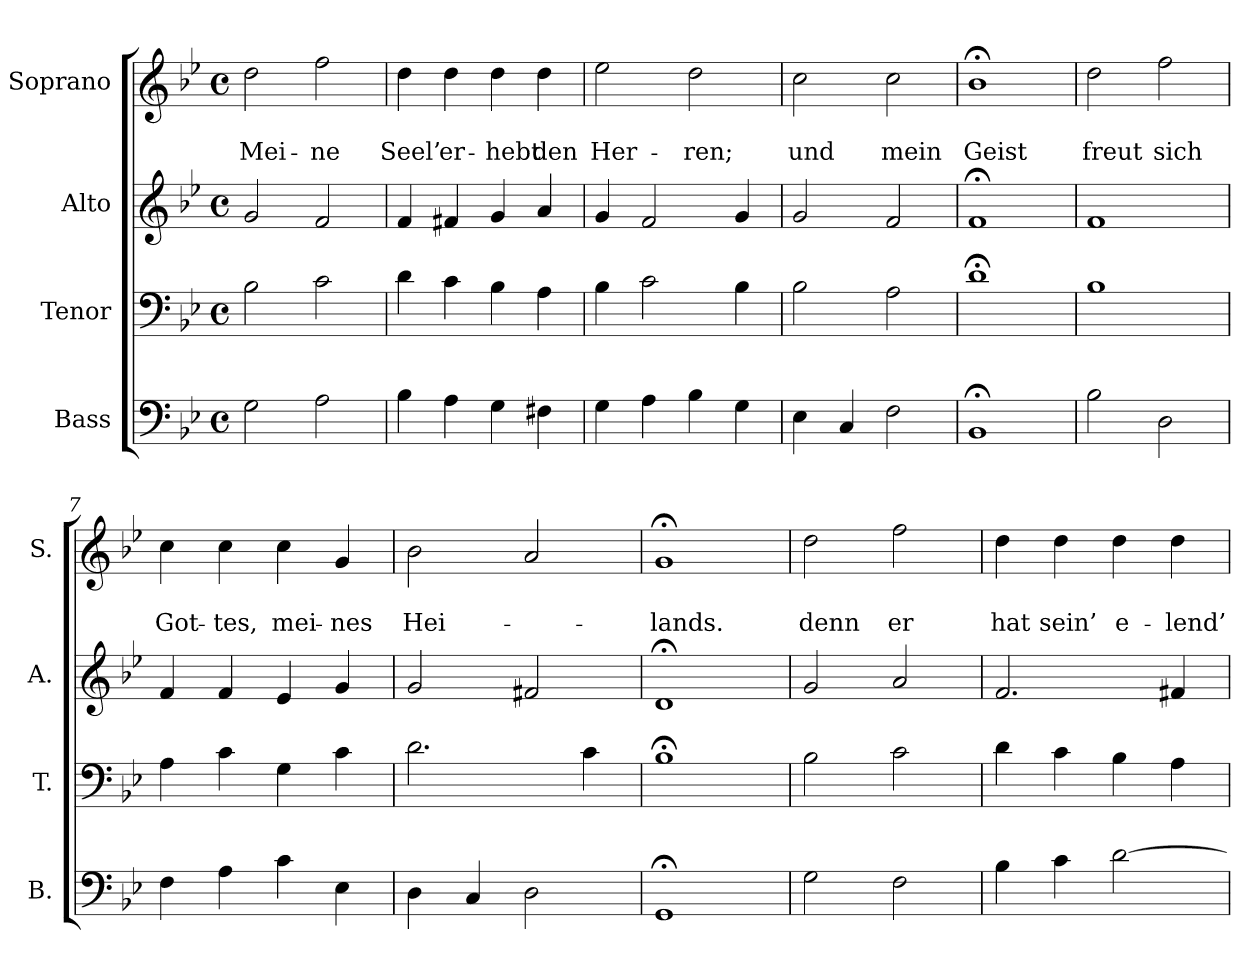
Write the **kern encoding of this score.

**kern	**kern	**kern	**kern	**text	**text
*part4	*part3	*part2	*part1	*part1	*part1
*staff4	*staff3	*staff2	*staff1	*staff1	*staff1
*I"Bass	*I"Tenor	*I"Alto	*I"Soprano	*	*
*I'B.	*I'T.	*I'A.	*I'S.	*	*
*clefF4	*clefF4	*clefG2	*clefG2	*	*
*k[b-e-]	*k[b-e-]	*k[b-e-]	*k[b-e-]	*	*
*g:	*g:	*g:	*g:	*	*
*M4/4	*M4/4	*M4/4	*M4/4	*	*
*met(c)	*met(c)	*met(c)	*met(c)	*	*
=1	=1	=1	=1	=1	=1
2G\	2B-\	2g/	2dd\	.	Mei-
2A\	2c\	2f/	2ff\	.	-ne
=2	=2	=2	=2	=2	=2
4B-\	4d\	4f/	4dd\	.	Seel’
4A\	4c\	4f#X/	4dd\	.	er-
4G\	4B-\	4g/	4dd\	.	-hebt
4F#X\	4A\	4a/	4dd\	.	den
=3	=3	=3	=3	=3	=3
4G\	4B-\	4g/	2ee-\	.	Her-
4A\	2c\	2f/	.	.	.
4B-\	.	.	2dd\	.	-ren;
4G\	4B-\	4g/	.	.	.
=4	=4	=4	=4	=4	=4
4E-\	2B-\	2g/	2cc\	.	und
4C/	.	.	.	.	.
2F\	2A\	2f/	2cc\	.	mein
=5	=5	=5	=5	=5	=5
1BB-;<	1d;<	1f;<	1b-;<	.	Geist
!!LO:LB:g=z
=6	=6	=6	=6	=6	=6
2B-\	1B-	1f	2dd\	.	freut
2D\	.	.	2ff\	.	sich
=7	=7	=7	=7	=7	=7
4F\	4A\	4f/	4cc\	.	Got-
4A\	4c\	4f/	4cc\	.	-tes,
4c\	4G\	4e-/	4cc\	.	mei-
4E-\	4c\	4g/	4g/	.	-nes
=8	=8	=8	=8	=8	=8
4D\	2.d\	2g/	2b-\	.	Hei-
4C/	.	.	.	.	.
2D\	.	2f#X/	2a/	.	.
.	4c\	.	.	.	.
=9	=9	=9	=9	=9	=9
1GG;<	1B-;<	1d;<	1g;<	.	-lands.
!!LO:PB:g=z
=10	=10	=10	=10	=10	=10
2G\	2B-\	2g/	2dd\	.	denn
2F\	2c\	2a/	2ff\	.	er
=11	=11	=11	=11	=11	=11
4B-\	4d\	2.f/	4dd\	.	hat
4c\	4c\	.	4dd\	.	sein’
[2d\	4B-\	.	4dd\	.	e-
.	4A\	4f#X/	4dd\	.	-lend’
=	=	=	=	=	=
*-	*-	*-	*-	*-	*-
